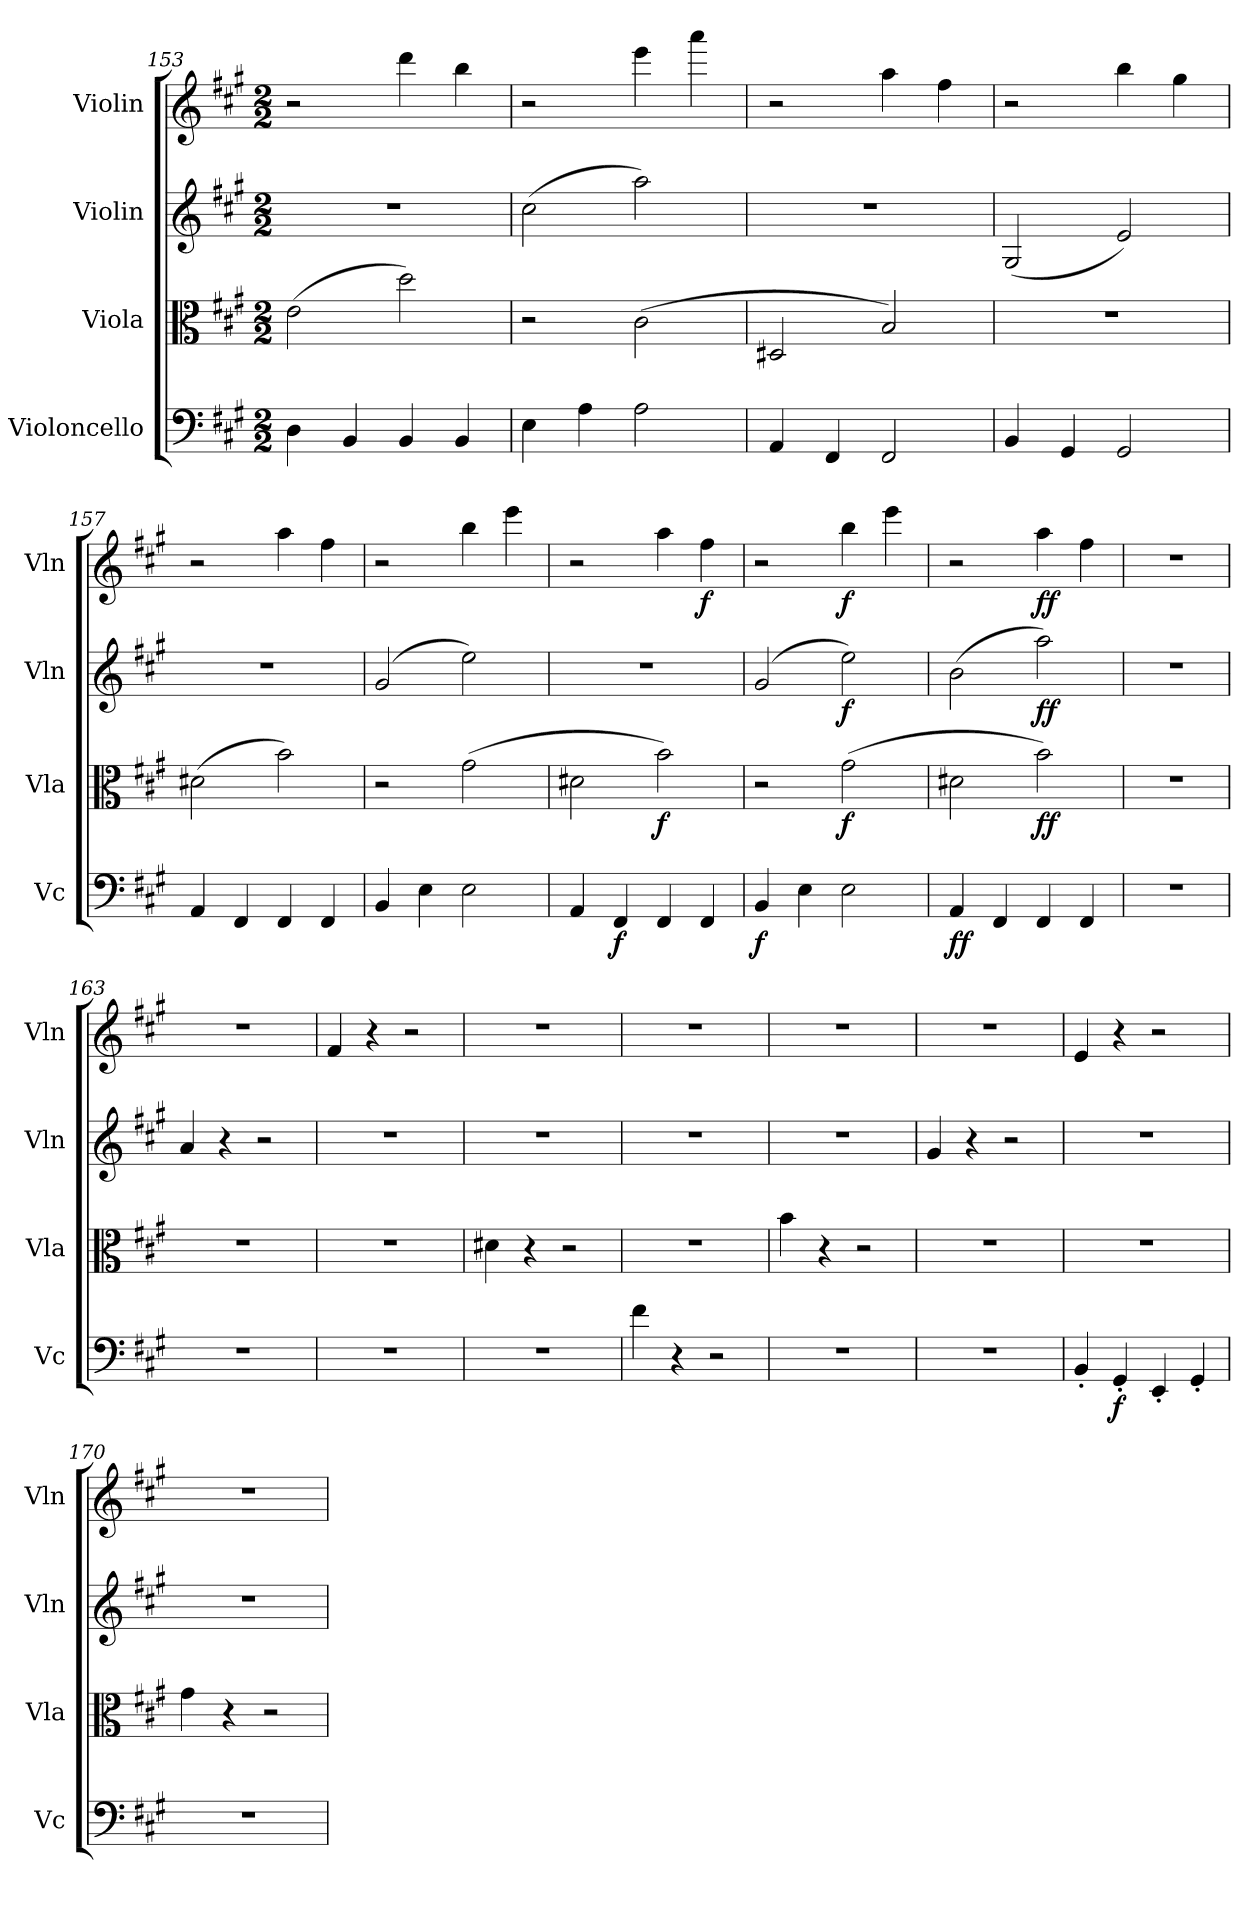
**kern	**dynam	**kern	**dynam	**kern	**dynam	**kern	**dynam
*part4	*part4	*part3	*part3	*part2	*part2	*part1	*part1
*staff4	*staff4	*staff3	*staff3	*staff2	*staff2	*staff1	*staff1
*I"Violoncello	*	*I"Viola	*	*I"Violin	*	*I"Violin	*
*I'Vc	*	*I'Vla	*	*I'Vln	*	*I'Vln	*
*clefF4	*	*clefC3	*	*clefG2	*	*clefG2	*
*k[f#c#g#]	*	*k[f#c#g#]	*	*k[f#c#g#]	*	*k[f#c#g#]	*
*M2/2	*	*M2/2	*	*M2/2	*	*M2/2	*
=153	=153	=153	=153	=153	=153	=153	=153
4D\	.	(2e\	.	1r	.	2r	.
4BB/	.	.	.	.	.	.	.
4BB/	.	2dd\)	.	.	.	4ddd\	.
4BB/	.	.	.	.	.	4bb\	.
=154	=154	=154	=154	=154	=154	=154	=154
4E\	.	2r	.	(2cc#\	.	2r	.
4A\	.	.	.	.	.	.	.
2A\	.	(2c#\	.	2aa\)	.	4eee\	.
.	.	.	.	.	.	4aaa\	.
=155	=155	=155	=155	=155	=155	=155	=155
4AA/	.	2D#X/	.	1r	.	2r	.
4FF#/	.	.	.	.	.	.	.
2FF#/	.	2B/)	.	.	.	4aa\	.
.	.	.	.	.	.	4ff#\	.
=156	=156	=156	=156	=156	=156	=156	=156
4BB/	.	1r	.	(2G#/	.	2r	.
4GG#/	.	.	.	.	.	.	.
2GG#/	.	.	.	2e/)	.	4bb\	.
.	.	.	.	.	.	4gg#\	.
=157	=157	=157	=157	=157	=157	=157	=157
4AA/	.	(2d#X\	.	1r	.	2r	.
4FF#/	.	.	.	.	.	.	.
4FF#/	.	2b\)	.	.	.	4aa\	.
4FF#/	.	.	.	.	.	4ff#\	.
=158	=158	=158	=158	=158	=158	=158	=158
4BB/	.	2r	.	(2g#/	.	2r	.
4E\	.	.	.	.	.	.	.
2E\	.	(2g#\	.	2ee\)	.	4bb\	.
.	.	.	.	.	.	4eee\	.
=159	=159	=159	=159	=159	=159	=159	=159
4AA/	.	2d#X\	.	1r	.	2r	.
4FF#/	f	.	.	.	.	.	.
4FF#/	.	2b\)	f	.	.	4aa\	.
4FF#/	.	.	.	.	.	4ff#\	f
=160	=160	=160	=160	=160	=160	=160	=160
4BB/	f	2r	.	(2g#/	.	2r	.
4E\	.	.	.	.	.	.	.
2E\	.	(2g#\	f	2ee\)	f	4bb\	f
.	.	.	.	.	.	4eee\	.
=161	=161	=161	=161	=161	=161	=161	=161
4AA/	ff	2d#X\	.	(2b\	.	2r	.
4FF#/	.	.	.	.	.	.	.
4FF#/	.	2b\)	ff	2aa\)	ff	4aa\	ff
4FF#/	.	.	.	.	.	4ff#\	.
=162	=162	=162	=162	=162	=162	=162	=162
1r	.	1r	.	1r	.	1r	.
=163	=163	=163	=163	=163	=163	=163	=163
1r	.	1r	.	4a/	.	1r	.
.	.	.	.	4r	.	.	.
.	.	.	.	2r	.	.	.
=164	=164	=164	=164	=164	=164	=164	=164
1r	.	1r	.	1r	.	4f#/	.
.	.	.	.	.	.	4r	.
.	.	.	.	.	.	2r	.
=165	=165	=165	=165	=165	=165	=165	=165
1r	.	4d#X\	.	1r	.	1r	.
.	.	4r	.	.	.	.	.
.	.	2r	.	.	.	.	.
=166	=166	=166	=166	=166	=166	=166	=166
4f#\	.	1r	.	1r	.	1r	.
4r	.	.	.	.	.	.	.
2r	.	.	.	.	.	.	.
=167	=167	=167	=167	=167	=167	=167	=167
1r	.	4b\	.	1r	.	1r	.
.	.	4r	.	.	.	.	.
.	.	2r	.	.	.	.	.
=168	=168	=168	=168	=168	=168	=168	=168
1r	.	1r	.	4g#/	.	1r	.
.	.	.	.	4r	.	.	.
.	.	.	.	2r	.	.	.
=169	=169	=169	=169	=169	=169	=169	=169
4BB'/	.	1r	.	1r	.	4e/	.
4GG#'/	f	.	.	.	.	4r	.
4EE'/	.	.	.	.	.	2r	.
4GG#'/	.	.	.	.	.	.	.
=170	=170	=170	=170	=170	=170	=170	=170
1r	.	4g#\	.	1r	.	1r	.
.	.	4r	.	.	.	.	.
.	.	2r	.	.	.	.	.
=	=	=	=	=	=	=	=
*-	*-	*-	*-	*-	*-	*-	*-
